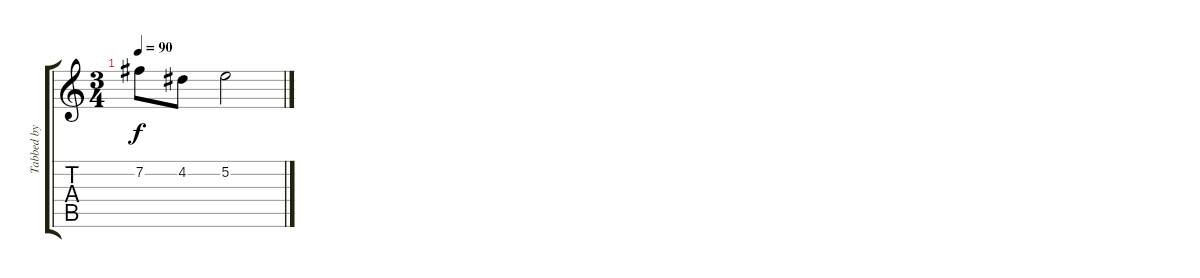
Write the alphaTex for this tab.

\track ("Tabbed by Eric Rosebrock" "Tabbed by ") {instrument acousticguitarsteel}
\staff {score tabs}
\tuning (E4 B3 G3 D3 A2 E2) {hide}
\ts (3 4)
\tempo 90
\clef g2
\ks c
7.2.8{dy f} 4.2.8 5.2.2
